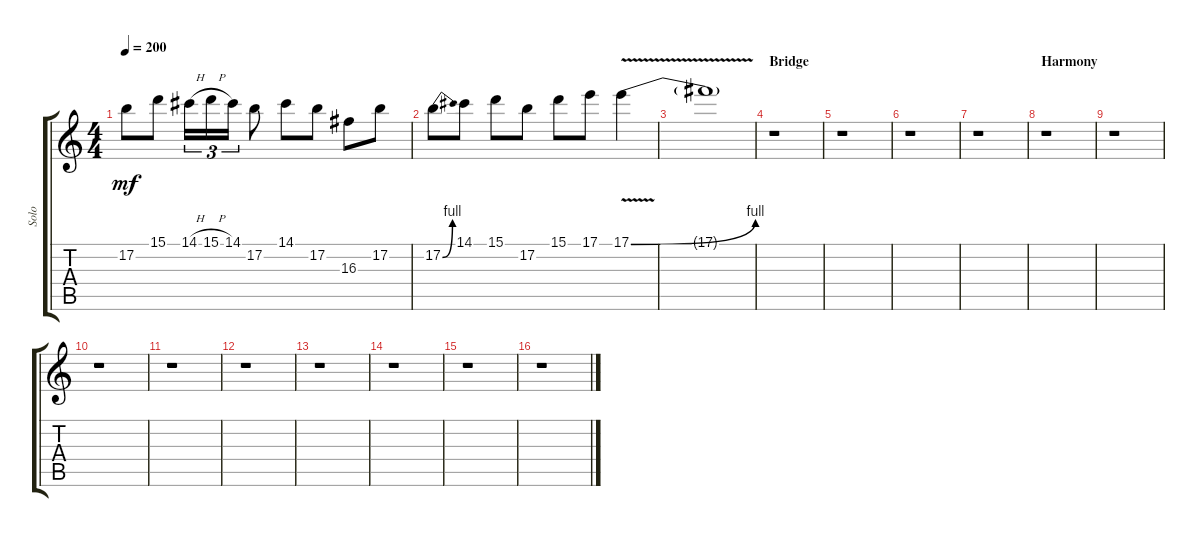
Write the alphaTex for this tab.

\track ("Solo" "Solo") {instrument distortionguitar}
\staff {score tabs}
\tuning (B3 Gb3 D3 A2 E2 B1) {hide}
\ts (4 4)
\tempo 200
\clef g2
\ks c
17.2.8{dy mf} 15.1.8 14.1{h}.16{tu (3 2)} 15.1{h}.16{tu (3 2)} 14.1.16{tu (3 2)} 17.2.8 14.1.8 17.2.8 16.3.8 17.2.8 |
17.2{be (bend 0 0 60 4)}.8 14.1.8 15.1.8 17.2.8 15.1.8 17.1.8 17.1{be (bend 0 0 60 4) v}.4 |
17.1{t}.1 |
\section ("" "Bridge")
r.1 |
r.1 |
r.1 |
r.1 |
\section ("" "Harmony")
r.1 |
r.1 |
r.1 |
r.1 |
r.1 |
r.1 |
r.1 |
r.1 |
r.1
